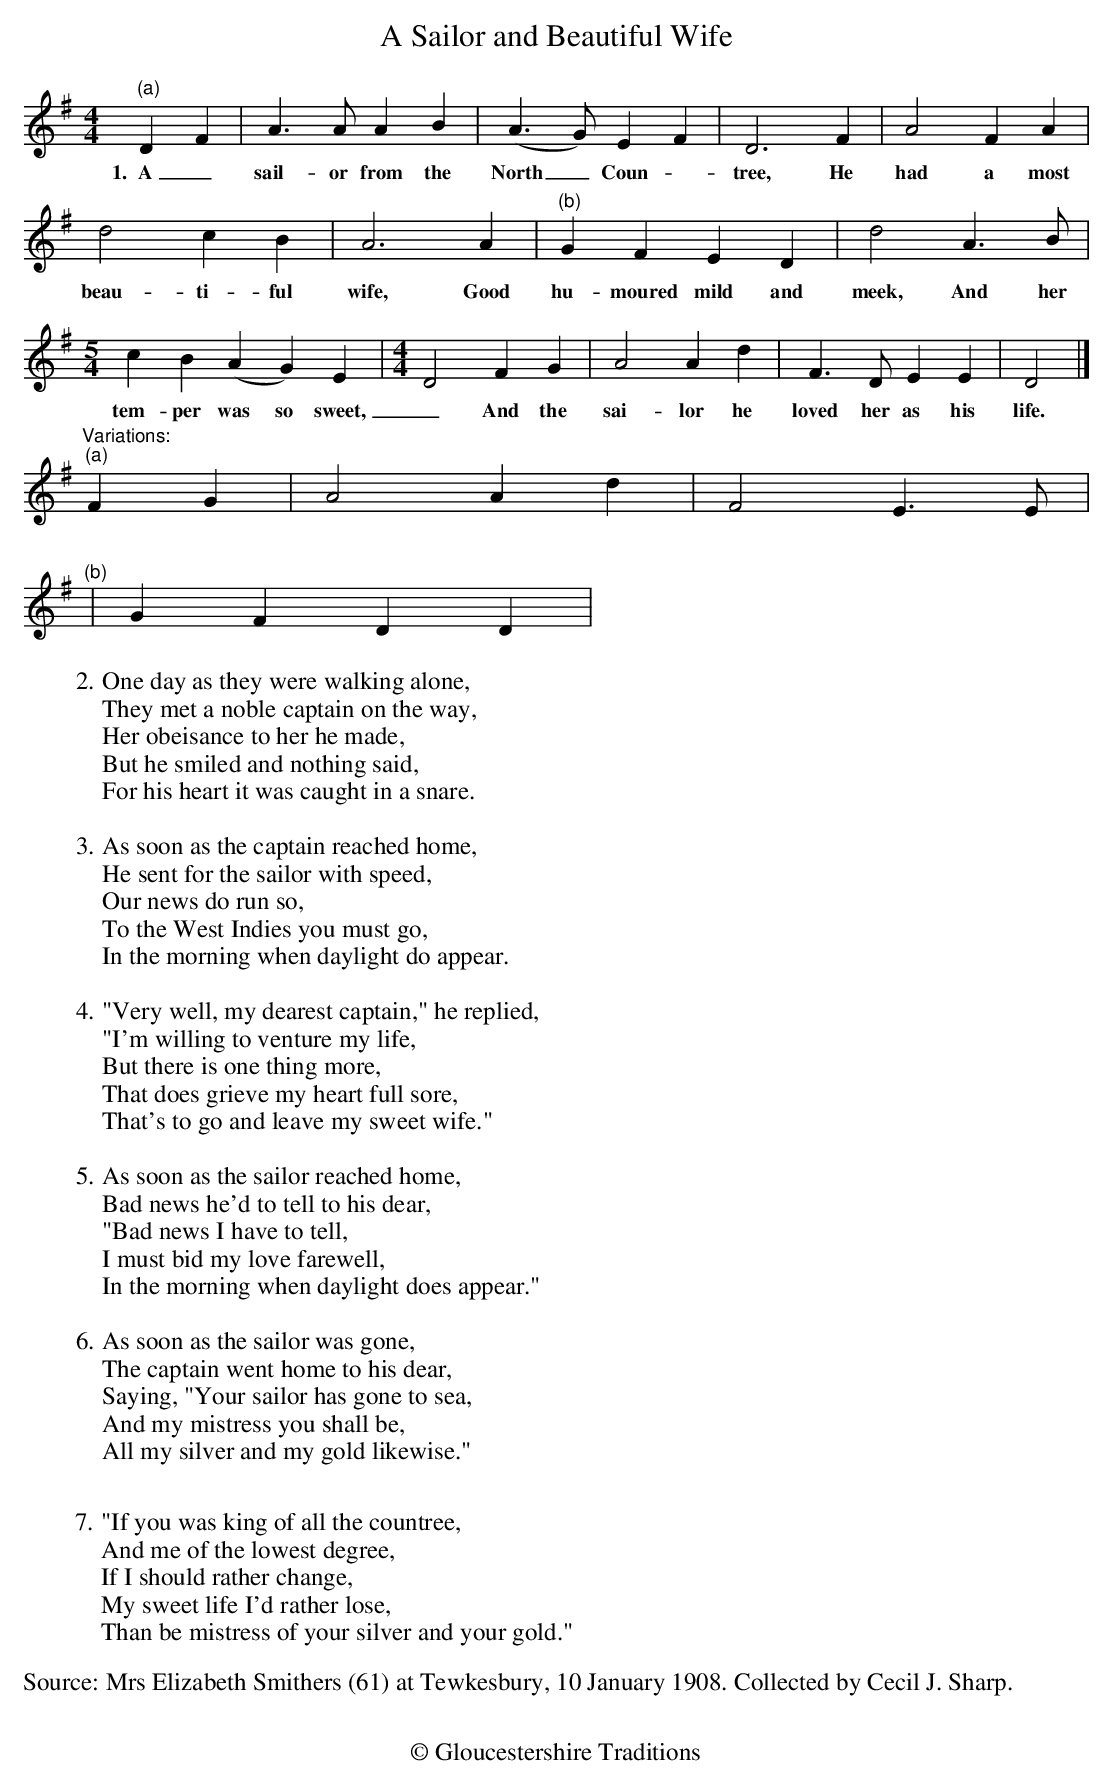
X:1
T:Sailor and Beautiful Wife, A
M:4/4
L:1/8
K:DMix
"(a)"D2F2 | A3A A2B2 | (A3G) E2F2 | D6 F2 | A4 F2A2 |
w:1.~~A_ sail-or from the North_ Coun - tree, He had a most
d4 c2B2 | A6 A2 | "^(b)"G2F2 E2D2 | d4 A3B |
w:beau-ti-ful wife, Good hu-moured mild and meek, And her
[M:5/4] c2B2(A2G2)E2 |[M:4/4] D4 F2G2 | A4 A2d2 | F3D E2E2 | D4 |]
w:tem-per was so sweet,_ And the sai-lor he loved her as his life.
"Variations:""(a)"F2G2 | A4A2 d2 | F4 E3E |
"^(b)"| G2F2 D2D2 |
w:~~
W:2. One day as they were walking alone,
W:They met a noble captain on the way,
W:Her obeisance to her he made,
W:But he smiled and nothing said,
W:For his heart it was caught in a snare.
W:
W:3. As soon as the captain reached home,
W:He sent for the sailor with speed,
W:Our news do run so,
W:To the West Indies you must go,
W:In the morning when daylight do appear.
W:
W:4. "Very well, my dearest captain," he replied,
W:"I'm willing to venture my life,
W:But there is one thing more,
W:That does grieve my heart full sore,
W:That's to go and leave my sweet wife."
W:
W:5. As soon as the sailor reached home,
W:Bad news he'd to tell to his dear,
W:"Bad news I have to tell,
W:I must bid my love farewell,
W:In the morning when daylight does appear."
W:
W:6. As soon as the sailor was gone,
W:The captain went home to his dear,
W:Saying, "Your sailor has gone to sea,
W:And my mistress you shall be,
W:All my silver and my gold likewise."
W:
W:7. "If you was king of all the countree,
W:And me of the lowest degree,
W:If I should rather change,
W:My sweet life I'd rather lose,
W:Than be mistress of your silver and your gold."
W:
